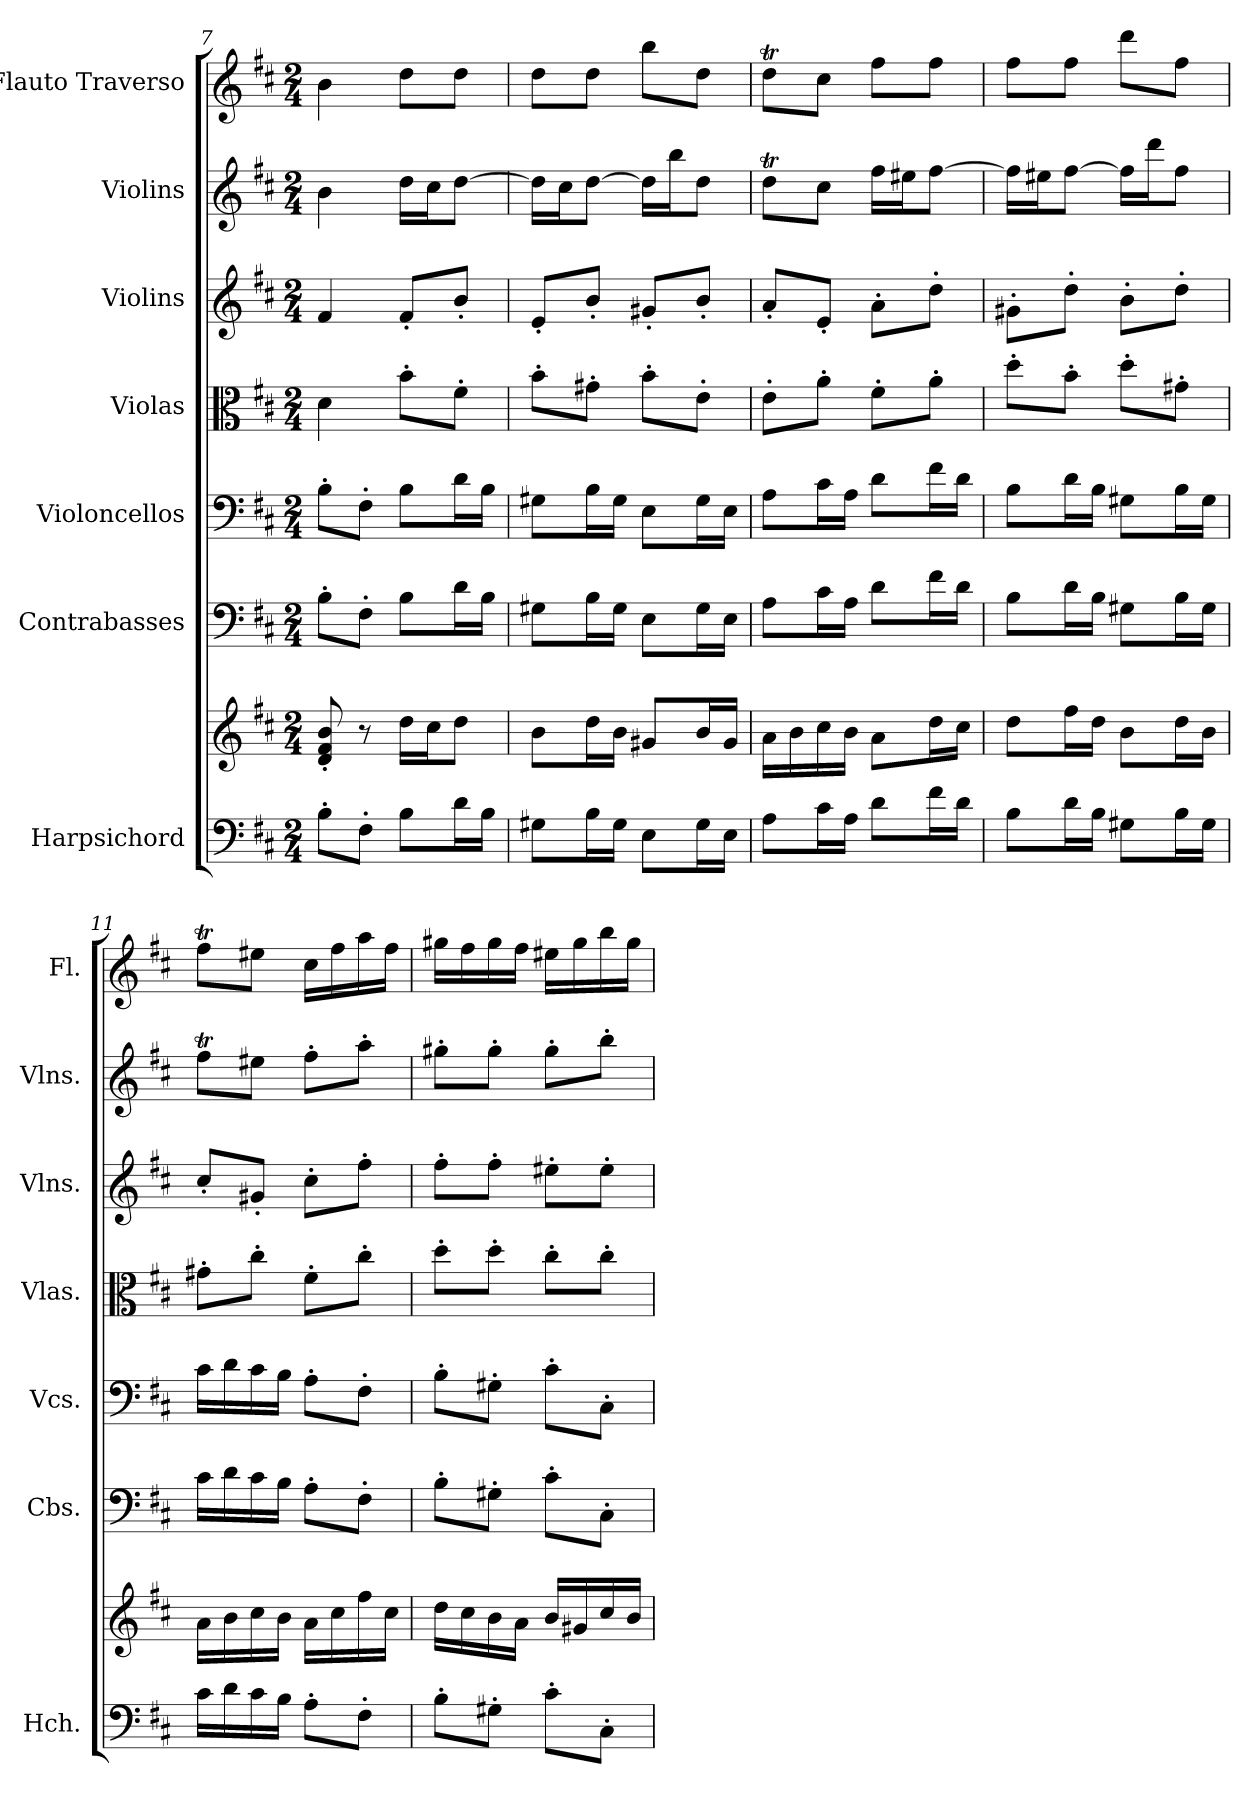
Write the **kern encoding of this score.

**kern	**kern	**kern	**kern	**kern	**kern	**kern	**kern
*part7	*part7	*part6	*part5	*part4	*part3	*part2	*part1
*staff8	*staff7	*staff6	*staff5	*staff4	*staff3	*staff2	*staff1
*I"Harpsichord	*	*I"Contrabasses	*I"Violoncellos	*I"Violas	*I"Violins	*I"Violins	*I"Flauto Traverso
*I'Hch.	*	*I'Cbs.	*I'Vcs.	*I'Vlas.	*I'Vlns.	*I'Vlns.	*I'Fl.
*clefF4	*clefG2	*clefF4	*clefF4	*clefC3	*clefG2	*clefG2	*clefG2
*	*	*ITrd7c12	*	*	*	*	*
*k[f#c#]	*k[f#c#]	*k[f#c#]	*k[f#c#]	*k[f#c#]	*k[f#c#]	*k[f#c#]	*k[f#c#]
*M2/4	*M2/4	*M2/4	*M2/4	*M2/4	*M2/4	*M2/4	*M2/4
=7	=7	=7	=7	=7	=7	=7	=7
8B'\L	8d/' 8f#/' 8b/'	8BB'\L	8B'\L	4d\	4f#/	4b\	4b\
8F#'\J	8r	8FF#'\J	8F#'\J	.	.	.	.
8B\L	16dd\LL	8BB\L	8B\L	8b'\L	8f#'/L	16dd\LL	8dd\L
.	16cc#\J	.	.	.	.	16cc#\J	.
16d\L	8dd\J	16D\L	16d\L	8f#'\J	8b'/J	[8dd\J	8dd\J
16B\JJ	.	16BB\JJ	16B\JJ	.	.	.	.
=8	=8	=8	=8	=8	=8	=8	=8
8G#X\L	8b\L	8GG#X\L	8G#X\L	8b'\L	8e'/L	16dd\LL]	8dd\L
.	.	.	.	.	.	16cc#\J	.
16B\L	16dd\L	16BB\L	16B\L	8g#X'\J	8b'/J	[8dd\J	8dd\J
16G#\JJ	16b\JJ	16GG#\JJ	16G#\JJ	.	.	.	.
8E\L	8g#X/L	8EE\L	8E\L	8b'\L	8g#X'/L	16dd\LL]	8bb\L
.	.	.	.	.	.	16bb\J	.
16G#\L	16b/L	16GG#\L	16G#\L	8e'\J	8b'/J	8dd\J	8dd\J
16E\JJ	16g#/JJ	16EE\JJ	16E\JJ	.	.	.	.
!!LO:PB:g=z
=9	=9	=9	=9	=9	=9	=9	=9
8A\L	16a\LL	8AA\L	8A\L	8e'\L	8a'/L	8ddT\L	8ddT\L
.	16b\	.	.	.	.	.	.
16c#\L	16cc#\	16C#\L	16c#\L	8a'\J	8e'/J	8cc#\J	8cc#\J
16A\JJ	16b\JJ	16AA\JJ	16A\JJ	.	.	.	.
8d\L	8a\L	8D\L	8d\L	8f#'\L	8a'\L	16ff#\LL	8ff#\L
.	.	.	.	.	.	16ee#X\J	.
16f#\L	16dd\L	16F#\L	16f#\L	8a'\J	8dd'\J	[8ff#\J	8ff#\J
16d\JJ	16cc#\JJ	16D\JJ	16d\JJ	.	.	.	.
=10	=10	=10	=10	=10	=10	=10	=10
8B\L	8dd\L	8BB\L	8B\L	8dd'\L	8g#X'\L	16ff#\LL]	8ff#\L
.	.	.	.	.	.	16ee#X\J	.
16d\L	16ff#\L	16D\L	16d\L	8b'\J	8dd'\J	[8ff#\J	8ff#\J
16B\JJ	16dd\JJ	16BB\JJ	16B\JJ	.	.	.	.
8G#X\L	8b\L	8GG#X\L	8G#X\L	8dd'\L	8b'\L	16ff#\LL]	8ddd\L
.	.	.	.	.	.	16ddd\J	.
16B\L	16dd\L	16BB\L	16B\L	8g#X'\J	8dd'\J	8ff#\J	8ff#\J
16G#\JJ	16b\JJ	16GG#\JJ	16G#\JJ	.	.	.	.
=11	=11	=11	=11	=11	=11	=11	=11
16c#\LL	16a\LL	16C#\LL	16c#\LL	8g#X'\L	8cc#'/L	8ff#t\L	8ff#t\L
16d\	16b\	16D\	16d\	.	.	.	.
16c#\	16cc#\	16C#\	16c#\	8cc#'\J	8g#X'/J	8ee#X\J	8ee#X\J
16B\JJ	16b\JJ	16BB\JJ	16B\JJ	.	.	.	.
8A'\L	16a\LL	8AA'\L	8A'\L	8f#'\L	8cc#'\L	8ff#'\L	16cc#\LL
.	16cc#\	.	.	.	.	.	16ff#\
8F#'\J	16ff#\	8FF#'\J	8F#'\J	8cc#'\J	8ff#'\J	8aa'\J	16aa\
.	16cc#\JJ	.	.	.	.	.	16ff#\JJ
=12	=12	=12	=12	=12	=12	=12	=12
8B'\L	16dd\LL	8BB'\L	8B'\L	8dd'\L	8ff#'\L	8gg#X'\L	16gg#X\LL
.	16cc#\	.	.	.	.	.	16ff#\
8G#X'\J	16b\	8GG#X'\J	8G#X'\J	8dd'\J	8ff#'\J	8gg#'\J	16gg#\
.	16a\JJ	.	.	.	.	.	16ff#\JJ
8c#'\L	16b/LL	8C#'\L	8c#'\L	8cc#'\L	8ee#X'\L	8gg#'\L	16ee#X\LL
.	16g#X/	.	.	.	.	.	16gg#\
8C#'\J	16cc#/	8CC#'\J	8C#'\J	8cc#'\J	8ee#'\J	8bb'\J	16bb\
.	16b/JJ	.	.	.	.	.	16gg#\JJ
=	=	=	=	=	=	=	=
*-	*-	*-	*-	*-	*-	*-	*-
